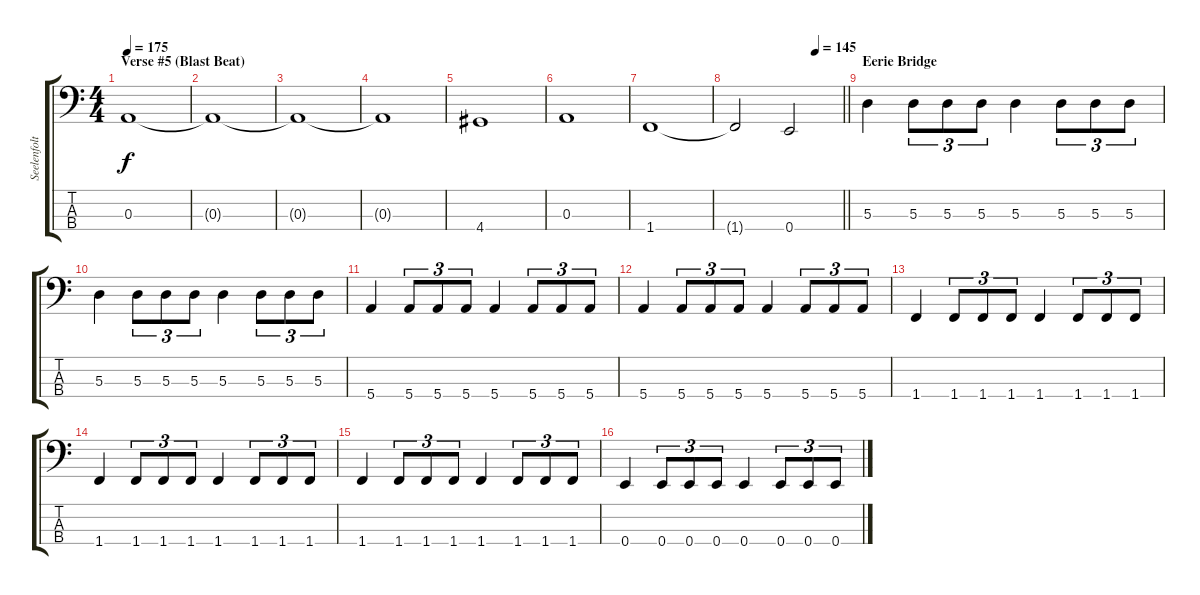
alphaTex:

\track ("Seelenfolter - Bass Guitar" "Seelenfolt") {instrument electricbassfinger}
\staff {score tabs}
\tuning (G2 D2 A1 E1) {hide}
\ts (4 4)
\section ("" "Verse #5 (Blast Beat)")
\tempo 175
\clef f4
\ks c
0.3.1{dy f} |
0.3{t}.1 |
0.3{t}.1 |
0.3{t}.1 |
4.4.1 |
0.3.1 |
1.4.1 |
\tempo (145 0.75)
\barLineRight lightlight
1.4{t}.2 0.4.2 |
\section ("" "Eerie Bridge")
5.3.4 5.3.8{tu (3 2)} 5.3.8{tu (3 2)} 5.3.8{tu (3 2)} 5.3.4 5.3.8{tu (3 2)} 5.3.8{tu (3 2)} 5.3.8{tu (3 2)} |
5.3.4 5.3.8{tu (3 2)} 5.3.8{tu (3 2)} 5.3.8{tu (3 2)} 5.3.4 5.3.8{tu (3 2)} 5.3.8{tu (3 2)} 5.3.8{tu (3 2)} |
5.4.4 5.4.8{tu (3 2)} 5.4.8{tu (3 2)} 5.4.8{tu (3 2)} 5.4.4 5.4.8{tu (3 2)} 5.4.8{tu (3 2)} 5.4.8{tu (3 2)} |
5.4.4 5.4.8{tu (3 2)} 5.4.8{tu (3 2)} 5.4.8{tu (3 2)} 5.4.4 5.4.8{tu (3 2)} 5.4.8{tu (3 2)} 5.4.8{tu (3 2)} |
1.4.4 1.4.8{tu (3 2)} 1.4.8{tu (3 2)} 1.4.8{tu (3 2)} 1.4.4 1.4.8{tu (3 2)} 1.4.8{tu (3 2)} 1.4.8{tu (3 2)} |
1.4.4 1.4.8{tu (3 2)} 1.4.8{tu (3 2)} 1.4.8{tu (3 2)} 1.4.4 1.4.8{tu (3 2)} 1.4.8{tu (3 2)} 1.4.8{tu (3 2)} |
1.4.4 1.4.8{tu (3 2)} 1.4.8{tu (3 2)} 1.4.8{tu (3 2)} 1.4.4 1.4.8{tu (3 2)} 1.4.8{tu (3 2)} 1.4.8{tu (3 2)} |
0.4.4 0.4.8{tu (3 2)} 0.4.8{tu (3 2)} 0.4.8{tu (3 2)} 0.4.4 0.4.8{tu (3 2)} 0.4.8{tu (3 2)} 0.4.8{tu (3 2)}
